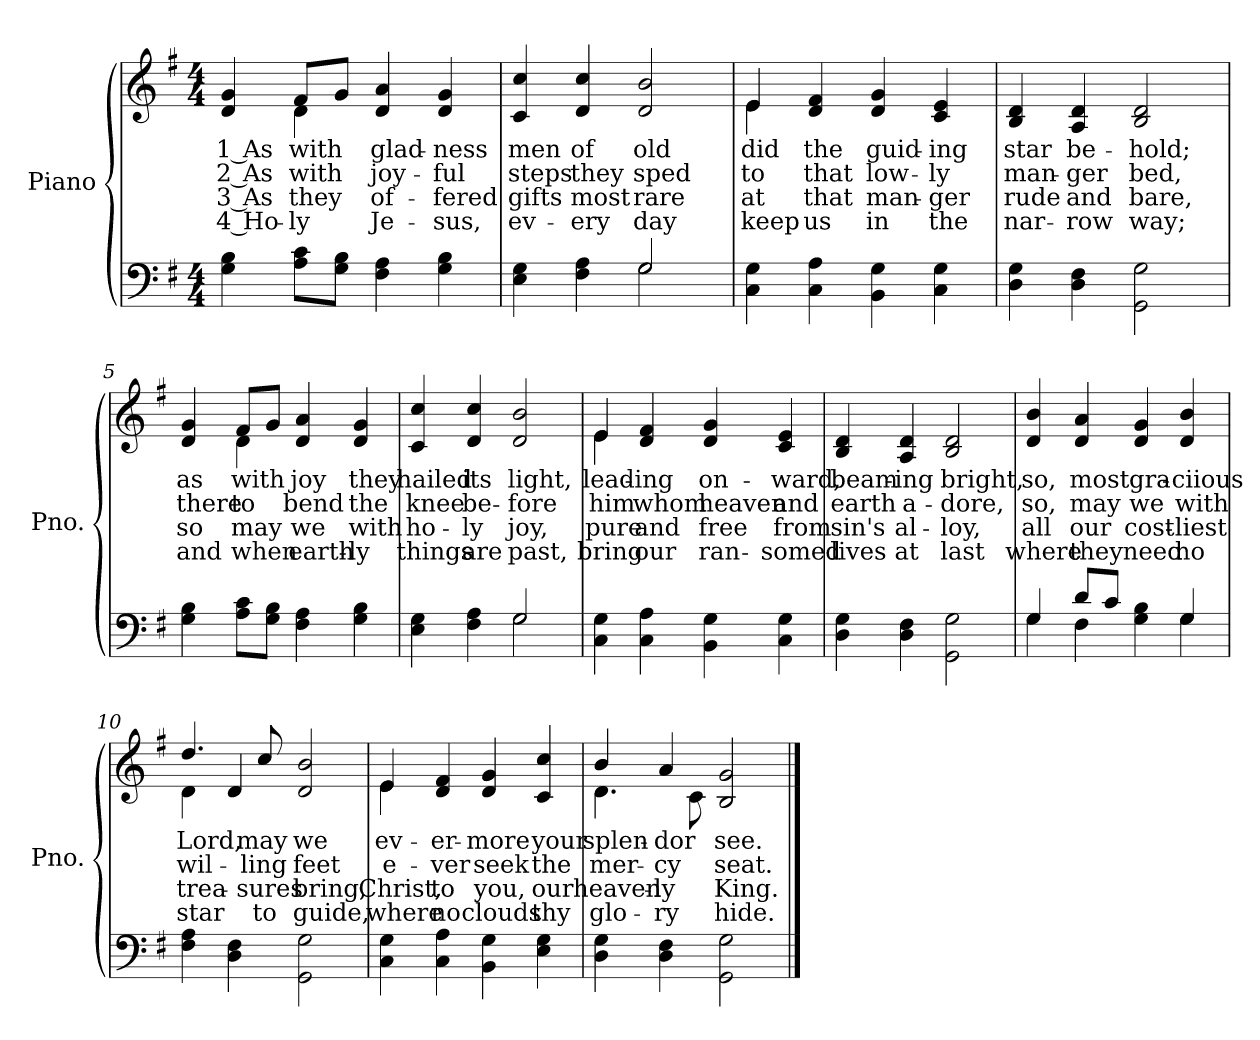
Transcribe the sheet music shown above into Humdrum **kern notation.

**kern	**kern	**text	**text	**text	**text
*part2	*part1	*part1	*part1	*part1	*part1
*staff2	*staff1	*staff1	*staff1	*staff1	*staff1
*I"Piano	*I"Piano	*	*	*	*
*I'Pno.	*I'Pno.	*	*	*	*
!!LO:PB:g=z
*clefF4	*clefG2	*	*	*	*
*k[f#]	*k[f#]	*	*	*	*
*G:	*G:	*	*	*	*
*M4/4	*M4/4	*	*	*	*
=1	=1	=1	=1	=1	=1
!	!	!LO:LY:b:color=#000000	!LO:LY:b:color=#000000	!LO:LY:b:color=#000000	!LO:LY:b:color=#000000
*	*^	*	*	*	*
4Gi\ 4Bi	4di/ 4gi	4ryy	1 As	2 As	3 As	4 Ho-
!	!	!	!LO:LY:b:color=#000000	!LO:LY:b:color=#000000	!LO:LY:b:color=#000000	!LO:LY:b:color=#000000
8Ai\ 8ciL	8f#i/L	4di\	with	with	-they	ly
8Gi\ 8BiJ	8gi/J	.	.	.	.	.
!	!	!	!LO:LY:b:color=#000000	!LO:LY:b:color=#000000	!LO:LY:b:color=#000000	!LO:LY:b:color=#000000
4F#i\ 4Ai	4di/ 4ai	2ryy	glad-	joy-	of-	-Je-
!	!	!	!LO:LY:b:color=#000000	!LO:LY:b:color=#000000	!LO:LY:b:color=#000000	!LO:LY:b:color=#000000
4Gi\ 4Bi	4di/ 4gi	.	-ness	-ful	-fered	sus,
*	*v	*v	*	*	*	*
=2	=2	=2	=2	=2	=2
*^	*	*	*	*	*
!	!	!	!LO:LY:b:color=#000000	!LO:LY:b:color=#000000	!LO:LY:b:color=#000000	!LO:LY:b:color=#000000
4Ei\ 4Gi	2ryy	4ci/ 4cci	men	steps	gifts	ev-
!	!	!	!LO:LY:b:color=#000000	!LO:LY:b:color=#000000	!LO:LY:b:color=#000000	!LO:LY:b:color=#000000
4F#i\ 4Ai	.	4di/ 4cci	of	they	-most	ery
!	!	!	!LO:LY:b:color=#000000	!LO:LY:b:color=#000000	!LO:LY:b:color=#000000	!LO:LY:b:color=#000000
2Gi/	2Gi\	2di/ 2bi	old	sped	rare	day
=3	=3	=3	=3	=3	=3	=3
!	!	!	!LO:LY:b:color=#000000	!LO:LY:b:color=#000000	!LO:LY:b:color=#000000	!LO:LY:b:color=#000000
*v	*v	*^	*	*	*	*
4Ci\ 4Gi	4ei/	4ei\	did	to	at	keep
!	!	!	!LO:LY:b:color=#000000	!LO:LY:b:color=#000000	!LO:LY:b:color=#000000	!LO:LY:b:color=#000000
4Ci\ 4Ai	4di/ 4f#i	2.ryy	the	that	that	us
!	!	!	!LO:LY:b:color=#000000	!LO:LY:b:color=#000000	!LO:LY:b:color=#000000	!LO:LY:b:color=#000000
4BBi\ 4Gi	4di/ 4gi	.	guid-	low-	man-	-in
!	!	!	!LO:LY:b:color=#000000	!LO:LY:b:color=#000000	!LO:LY:b:color=#000000	!LO:LY:b:color=#000000
4Ci\ 4Gi	4ci/ 4ei	.	-ing	-ly	ger	the
*	*v	*v	*	*	*	*
!!LO:LB:g=z
=4	=4	=4	=4	=4	=4
!	!	!LO:LY:b:color=#000000	!LO:LY:b:color=#000000	!LO:LY:b:color=#000000	!LO:LY:b:color=#000000
4Di\ 4Gi	4Bi/ 4di	star	man-	rude	nar-
!	!	!LO:LY:b:color=#000000	!LO:LY:b:color=#000000	!LO:LY:b:color=#000000	!LO:LY:b:color=#000000
4Di\ 4F#i	4Ai/ 4di	be-	-ger	-and	row
!	!	!LO:LY:b:color=#000000	!LO:LY:b:color=#000000	!LO:LY:b:color=#000000	!LO:LY:b:color=#000000
2GGi\ 2Gi	2Bi/ 2di	-hold;	bed,	bare,	way;
=5	=5	=5	=5	=5	=5
!	!	!LO:LY:b:color=#000000	!LO:LY:b:color=#000000	!LO:LY:b:color=#000000	!LO:LY:b:color=#000000
*	*^	*	*	*	*
4Gi\ 4Bi	4di/ 4gi	4ryy	as	there	so	and
!	!	!	!LO:LY:b:color=#000000	!LO:LY:b:color=#000000	!LO:LY:b:color=#000000	!LO:LY:b:color=#000000
8Ai\ 8ciL	8f#i/L	4di\	with	to	may	when
8Gi\ 8BiJ	8gi/J	.	.	.	.	.
!	!	!	!LO:LY:b:color=#000000	!LO:LY:b:color=#000000	!LO:LY:b:color=#000000	!LO:LY:b:color=#000000
4F#i\ 4Ai	4di/ 4ai	2ryy	joy	bend	we	earth-
!	!	!	!LO:LY:b:color=#000000	!LO:LY:b:color=#000000	!LO:LY:b:color=#000000	!LO:LY:b:color=#000000
4Gi\ 4Bi	4di/ 4gi	.	they	the	-with	ly
*	*v	*v	*	*	*	*
=6	=6	=6	=6	=6	=6
*^	*	*	*	*	*
!	!	!	!LO:LY:b:color=#000000	!LO:LY:b:color=#000000	!LO:LY:b:color=#000000	!LO:LY:b:color=#000000
4Ei\ 4Gi	2ryy	4ci/ 4cci	hailed	knee	ho-	-things
!	!	!	!LO:LY:b:color=#000000	!LO:LY:b:color=#000000	!LO:LY:b:color=#000000	!LO:LY:b:color=#000000
4F#i\ 4Ai	.	4di/ 4cci	its	be-	ly	are
!	!	!	!LO:LY:b:color=#000000	!LO:LY:b:color=#000000	!LO:LY:b:color=#000000	!LO:LY:b:color=#000000
2Gi/	2Gi\	2di/ 2bi	light,	-fore	joy,	past,
!!LO:LB:g=z
=7	=7	=7	=7	=7	=7	=7
!	!	!	!LO:LY:b:color=#000000	!LO:LY:b:color=#000000	!LO:LY:b:color=#000000	!LO:LY:b:color=#000000
*v	*v	*^	*	*	*	*
4Ci\ 4Gi	4ei/	4ei\	lead-	him	pure	bring
!	!	!	!LO:LY:b:color=#000000	!LO:LY:b:color=#000000	!LO:LY:b:color=#000000	!LO:LY:b:color=#000000
4Ci\ 4Ai	4di/ 4f#i	2.ryy	-ing	whom	and	our
!	!	!	!LO:LY:b:color=#000000	!LO:LY:b:color=#000000	!LO:LY:b:color=#000000	!LO:LY:b:color=#000000
4BBi\ 4Gi	4di/ 4gi	.	on-	heaven	free	ran-
!	!	!	!LO:LY:b:color=#000000	!LO:LY:b:color=#000000	!LO:LY:b:color=#000000	!LO:LY:b:color=#000000
4Ci\ 4Gi	4ci/ 4ei	.	-ward,	and	-from	somed
*	*v	*v	*	*	*	*
=8	=8	=8	=8	=8	=8
!	!	!LO:LY:b:color=#000000	!LO:LY:b:color=#000000	!LO:LY:b:color=#000000	!LO:LY:b:color=#000000
4Di\ 4Gi	4Bi/ 4di	beam-	earth	sin's	lives
!	!	!LO:LY:b:color=#000000	!LO:LY:b:color=#000000	!LO:LY:b:color=#000000	!LO:LY:b:color=#000000
4Di\ 4F#i	4Ai/ 4di	-ing	a-	al-	-at
!	!	!LO:LY:b:color=#000000	!LO:LY:b:color=#000000	!LO:LY:b:color=#000000	!LO:LY:b:color=#000000
2GGi\ 2Gi	2Bi/ 2di	bright,	-dore,	loy,	last
=9	=9	=9	=9	=9	=9
*^	*	*	*	*	*
!	!	!	!LO:LY:b:color=#000000	!LO:LY:b:color=#000000	!LO:LY:b:color=#000000	!LO:LY:b:color=#000000
4Gi/	4Gi\	4di/ 4bi	so,	so,	all	where
!	!	!	!LO:LY:b:color=#000000	!LO:LY:b:color=#000000	!LO:LY:b:color=#000000	!LO:LY:b:color=#000000
8di/L	4F#i\	4di/ 4ai	most	may	our	they
8ci/J	.	.	.	.	.	.
!	!	!	!LO:LY:b:color=#000000	!LO:LY:b:color=#000000	!LO:LY:b:color=#000000	!LO:LY:b:color=#000000
4Gi\ 4Bi	4ryy	4di/ 4gi	gra-	we	cost-	-need
!	!	!	!LO:LY:b:color=#000000	!LO:LY:b:color=#000000	!LO:LY:b:color=#000000	!LO:LY:b:color=#000000
4Gi/	4Gi\	4di/ 4bi	-ciious	with	liest	no
!!LO:LB:g=z
=10	=10	=10	=10	=10	=10	=10
!	!	!	!LO:LY:b:color=#000000	!LO:LY:b:color=#000000	!LO:LY:b:color=#000000	!LO:LY:b:color=#000000
*v	*v	*^	*	*	*	*
4F#i\ 4Ai	4.ddi/	4di\	Lord,	wil-	trea-	-star
4Di\ 4F#i	.	4di/	.	.	.	.
!	!	!	!LO:LY:b:color=#000000	!LO:LY:b:color=#000000	!LO:LY:b:color=#000000	!LO:LY:b:color=#000000
.	8cci/L	.	may	-ling	sures	to
!	!	!	!LO:LY:b:color=#000000	!LO:LY:b:color=#000000	!LO:LY:b:color=#000000	!LO:LY:b:color=#000000
2GGi\ 2Gi	2di/ 2bi	2ryy	we	feet	bring,	guide,
=11	=11	=11	=11	=11	=11	=11
!	!	!	!LO:LY:b:color=#000000	!LO:LY:b:color=#000000	!LO:LY:b:color=#000000	!LO:LY:b:color=#000000
4Ci\ 4Gi	4ei/	4ei\	ev-	e-	Christ,	where
!	!	!	!LO:LY:b:color=#000000	!LO:LY:b:color=#000000	!LO:LY:b:color=#000000	!LO:LY:b:color=#000000
4Ci\ 4Ai	4di/ 4f#i	2.ryy	-er-	-ver	to	no
!	!	!	!LO:LY:b:color=#000000	!LO:LY:b:color=#000000	!LO:LY:b:color=#000000	!LO:LY:b:color=#000000
4BBi\ 4Gi	4di/ 4gi	.	-more	seek	you,	clouds
!	!	!	!LO:LY:b:color=#000000	!LO:LY:b:color=#000000	!LO:LY:b:color=#000000	!LO:LY:b:color=#000000
4Ei\ 4Gi	4ci/ 4cci	.	your	the	our	thy
=12	=12	=12	=12	=12	=12	=12
!	!	!	!LO:LY:b:color=#000000	!LO:LY:b:color=#000000	!LO:LY:b:color=#000000	!LO:LY:b:color=#000000
4Di\ 4Gi	4bi/	4.di\	splen-	mer-	heaven-	-glo-
!	!	!	!LO:LY:b:color=#000000	!LO:LY:b:color=#000000	!LO:LY:b:color=#000000	!LO:LY:b:color=#000000
4Di\ 4F#i	4ai/	.	-dor	-cy	-ly	ry
.	.	8ci\L	.	.	.	.
!	!	!	!LO:LY:b:color=#000000	!LO:LY:b:color=#000000	!LO:LY:b:color=#000000	!LO:LY:b:color=#000000
2GGi\ 2Gi	2Bi/ 2gi	2ryy	see.	seat.	King.	hide.
*	*v	*v	*	*	*	*
==	==	==	==	==	==
*-	*-	*-	*-	*-	*-
